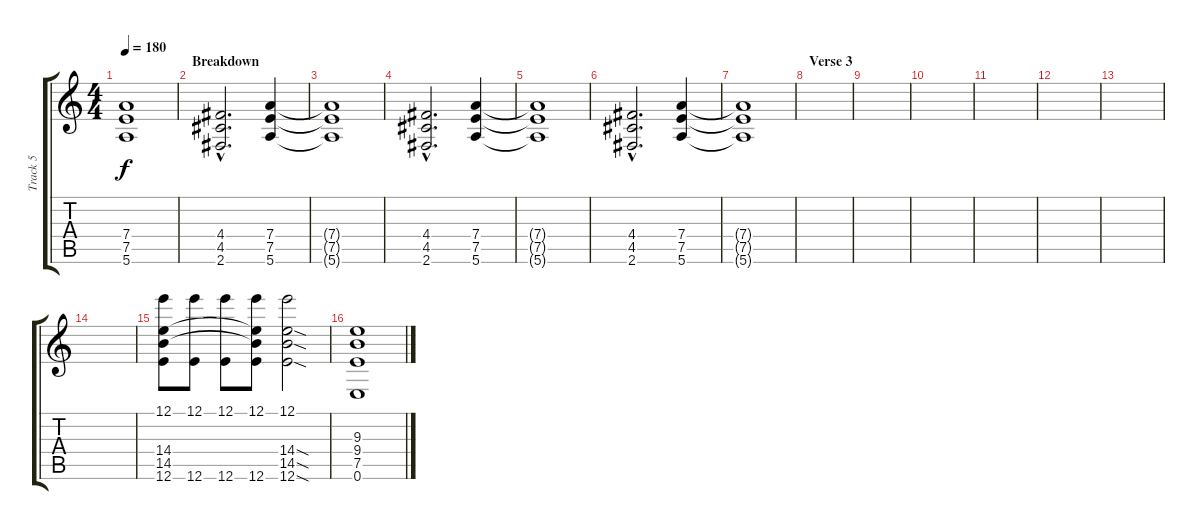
\track ("Track 5" "Track 5") {instrument distortionguitar}
\staff {score tabs}
\tuning (E4 B3 G3 D3 A2 E2) {hide}
\ts (4 4)
\tempo 180
\clef g2
\ks c
(7.4{t} 7.5{t} 5.6{t}).1{dy f} |
\section ("" "Breakdown")
(4.4{hac} 4.5{hac} 2.6{hac}).2{d} (7.4 7.5 5.6).4 |
(7.4{t} 7.5{t} 5.6{t}).1 |
(4.4{hac} 4.5{hac} 2.6{hac}).2{d} (7.4 7.5 5.6).4 |
(7.4{t} 7.5{t} 5.6{t}).1 |
(4.4{hac} 4.5{hac} 2.6{hac}).2{d} (7.4 7.5 5.6).4 |
(7.4{t} 7.5{t} 5.6{t}).1 |
\section ("" "Verse 3")
|
|
|
|
|
|
|
(12.1 14.4 14.5 12.6).8 (12.1 12.6).8 (12.1 12.6).8 (12.1 14.4{t} 14.5{t} 12.6).8 (12.1 14.4{sod} 14.5{sod} 12.6{sod}).2 |
(9.3 9.4 7.5 0.6).1
